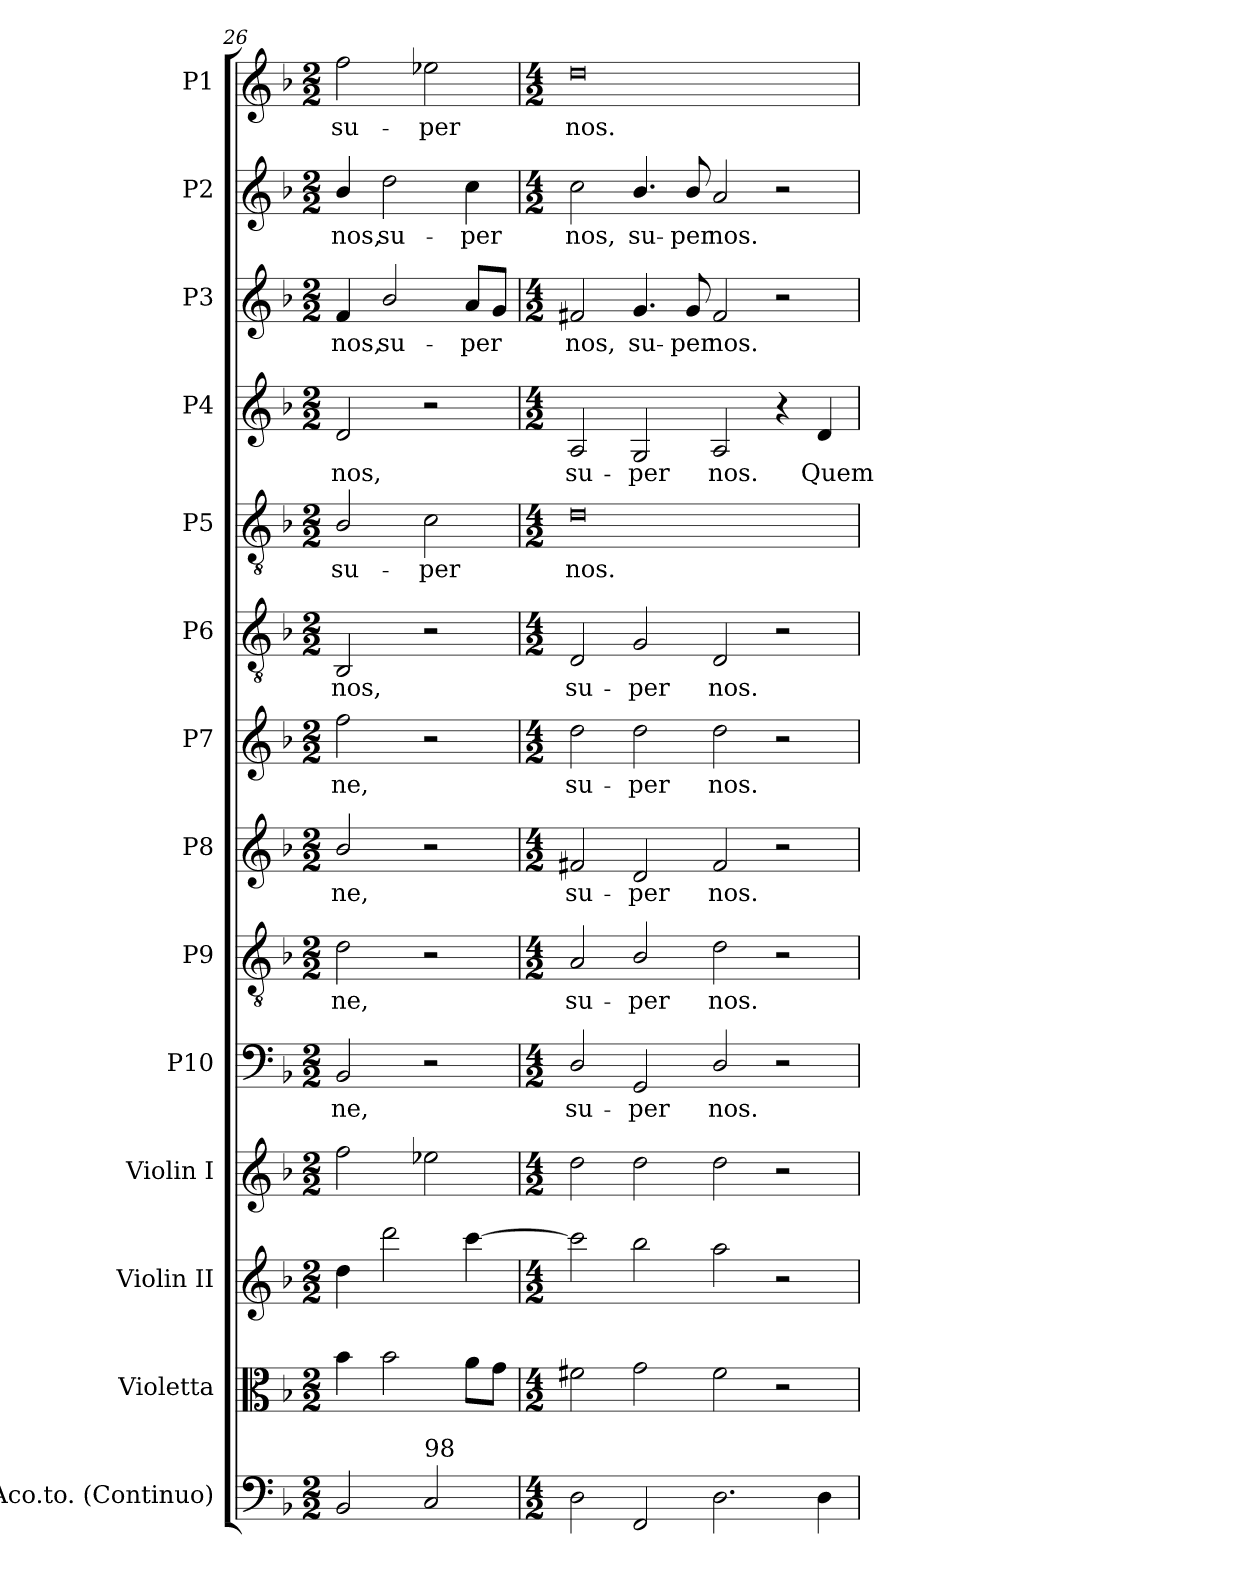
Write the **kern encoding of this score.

**kern	**kern	**kern	**kern	**kern	**text	**kern	**text	**kern	**text	**kern	**text	**kern	**text	**kern	**text	**kern	**text	**kern	**text	**kern	**text	**kern	**text
*part14	*part13	*part12	*part11	*part10	*part10	*part9	*part9	*part8	*part8	*part7	*part7	*part6	*part6	*part5	*part5	*part4	*part4	*part3	*part3	*part2	*part2	*part1	*part1
*staff14	*staff13	*staff12	*staff11	*staff10	*staff10	*staff9	*staff9	*staff8	*staff8	*staff7	*staff7	*staff6	*staff6	*staff5	*staff5	*staff4	*staff4	*staff3	*staff3	*staff2	*staff2	*staff1	*staff1
*I"Aco.to. (Continuo)	*I"Violetta	*I"Violin II	*I"Violin I	*I"P10	*	*I"P9	*	*I"P8	*	*I"P7	*	*I"P6	*	*I"P5	*	*I"P4	*	*I"P3	*	*I"P2	*	*I"P1	*
*I'Cont.	*I'Vla.	*I'Vln. II	*I'Vln. I	*	*	*	*	*	*	*	*	*	*	*	*	*	*	*	*	*	*	*	*
!!LO:PB:g=z
*clefF4	*clefC3	*clefG2	*clefG2	*clefF4	*	*clefGv2	*	*clefG2	*	*clefG2	*	*clefGv2	*	*clefGv2	*	*clefG2	*	*clefG2	*	*clefG2	*	*clefG2	*
*	*	*	*	*	*	*ITrd7c12	*	*	*	*	*	*ITrd7c12	*	*ITrd7c12	*	*	*	*	*	*	*	*	*
*k[b-]	*k[b-]	*k[b-]	*k[b-]	*k[b-]	*	*k[b-]	*	*k[b-]	*	*k[b-]	*	*k[b-]	*	*k[b-]	*	*k[b-]	*	*k[b-]	*	*k[b-]	*	*k[b-]	*
*F:	*F:	*F:	*F:	*F:	*	*F:	*	*F:	*	*F:	*	*F:	*	*F:	*	*F:	*	*F:	*	*F:	*	*F:	*
*M2/2	*M2/2	*M2/2	*M2/2	*M2/2	*	*M2/2	*	*M2/2	*	*M2/2	*	*M2/2	*	*M2/2	*	*M2/2	*	*M2/2	*	*M2/2	*	*M2/2	*
=26	=26	=26	=26	=26	=26	=26	=26	=26	=26	=26	=26	=26	=26	=26	=26	=26	=26	=26	=26	=26	=26	=26	=26
!	!	!	!	!	!LO:LY:b:color=#000000	!	!	!	!	!	!	!	!	!	!	!	!	!	!	!	!	!	!
!	!	!	!	!	!	!	!LO:LY:b:color=#000000	!	!	!	!	!	!	!	!	!	!	!	!	!	!	!	!
!	!	!	!	!	!	!	!	!	!LO:LY:b:color=#000000	!	!	!	!	!	!	!	!	!	!	!	!	!	!
!	!	!	!	!	!	!	!	!	!	!	!LO:LY:b:color=#000000	!	!	!	!	!	!	!	!	!	!	!	!
!	!	!	!	!	!	!	!	!	!	!	!	!	!LO:LY:b:color=#000000	!	!	!	!	!	!	!	!	!	!
!	!	!	!	!	!	!	!	!	!	!	!	!	!	!	!LO:LY:b:color=#000000	!	!	!	!	!	!	!	!
!	!	!	!	!	!	!	!	!	!	!	!	!	!	!	!	!	!LO:LY:b:color=#000000	!	!	!	!	!	!
!	!	!	!	!	!	!	!	!	!	!	!	!	!	!	!	!	!	!	!LO:LY:b:color=#000000	!	!	!	!
!	!	!	!	!	!	!	!	!	!	!	!	!	!	!	!	!	!	!	!	!	!LO:LY:b:color=#000000	!	!
!	!	!	!	!	!	!	!	!	!	!	!	!	!	!	!	!	!	!	!	!	!	!	!LO:LY:b:color=#000000
2BB-i/	4b-i\	4ddi\	2ffi\	2BB-i/	-ne,	2Di\	-ne,	2b-i/	-ne,	2ffi\	-ne,	2BBB-i/	nos,	2BB-i/	su-	2di/	nos,	4fi/	nos,	4b-i/	nos,	2ffi\	su-
!	!	!	!	!	!	!	!	!	!	!	!	!	!	!	!	!	!	!	!LO:LY:b:color=#000000	!	!	!	!
!	!	!	!	!	!	!	!	!	!	!	!	!	!	!	!	!	!	!	!	!	!LO:LY:b:color=#000000	!	!
.	2b-i\	2dddi\	.	.	.	.	.	.	.	.	.	.	.	.	.	.	.	2b-i/	su-	2ddi\	su-	.	.
!	!	!	!	!	!	!	!	!	!	!	!	!	!	!	!LO:LY:b:color=#000000	!	!	!	!	!	!	!	!
!LO:TX:a:t=98	!	!	!	!	!	!	!	!	!	!	!	!	!	!	!	!	!	!	!	!	!	!	!
!	!	!	!	!	!	!	!	!	!	!	!	!	!	!	!	!	!	!	!	!	!	!	!LO:LY:b:color=#000000
2Ci/	.	.	2ee-Xi\	2r	.	2r	.	2r	.	2r	.	2r	.	2Ci\	-per	2r	.	.	.	.	.	2ee-Xi\	-per
!	!	!	!	!	!	!	!	!	!	!	!	!	!	!	!	!	!	!	!LO:LY:b:color=#000000	!	!	!	!
!	!	!	!	!	!	!	!	!	!	!	!	!	!	!	!	!	!	!	!	!	!LO:LY:b:color=#000000	!	!
.	8ai\L	[4ccci\	.	.	.	.	.	.	.	.	.	.	.	.	.	.	.	8ai/L	-per	4cci\	-per	.	.
.	8gi\J	.	.	.	.	.	.	.	.	.	.	.	.	.	.	.	.	8gi/J	.	.	.	.	.
=27	=27	=27	=27	=27	=27	=27	=27	=27	=27	=27	=27	=27	=27	=27	=27	=27	=27	=27	=27	=27	=27	=27	=27
*M4/2	*M4/2	*M4/2	*M4/2	*M4/2	*	*M4/2	*	*M4/2	*	*M4/2	*	*M4/2	*	*M4/2	*	*M4/2	*	*M4/2	*	*M4/2	*	*M4/2	*
!	!	!	!	!	!LO:LY:b:color=#000000	!	!	!	!	!	!	!	!	!	!	!	!	!	!	!	!	!	!
!	!	!	!	!	!	!	!LO:LY:b:color=#000000	!	!	!	!	!	!	!	!	!	!	!	!	!	!	!	!
!	!	!	!	!	!	!	!	!	!LO:LY:b:color=#000000	!	!	!	!	!	!	!	!	!	!	!	!	!	!
!	!	!	!	!	!	!	!	!	!	!	!LO:LY:b:color=#000000	!	!	!	!	!	!	!	!	!	!	!	!
!	!	!	!	!	!	!	!	!	!	!	!	!	!LO:LY:b:color=#000000	!	!	!	!	!	!	!	!	!	!
!	!	!	!	!	!	!	!	!	!	!	!	!	!	!	!LO:LY:b:color=#000000	!	!	!	!	!	!	!	!
!	!	!	!	!	!	!	!	!	!	!	!	!	!	!	!	!	!LO:LY:b:color=#000000	!	!	!	!	!	!
!	!	!	!	!	!	!	!	!	!	!	!	!	!	!	!	!	!	!	!LO:LY:b:color=#000000	!	!	!	!
!	!	!	!	!	!	!	!	!	!	!	!	!	!	!	!	!	!	!	!	!	!LO:LY:b:color=#000000	!	!
!	!	!	!	!	!	!	!	!	!	!	!	!	!	!	!	!	!	!	!	!	!	!	!LO:LY:b:color=#000000
2Di\	2f#Xi\	2ccci\]	2ddi\	2Di/	su-	2AAi/	su-	2f#Xi/	su-	2ddi\	su-	2DDi/	su-	0Di	nos.	2Ai/	su-	2f#Xi/	nos,	2cci\	nos,	0ddi	nos.
!	!	!	!	!	!LO:LY:b:color=#000000	!	!	!	!	!	!	!	!	!	!	!	!	!	!	!	!	!	!
!	!	!	!	!	!	!	!LO:LY:b:color=#000000	!	!	!	!	!	!	!	!	!	!	!	!	!	!	!	!
!	!	!	!	!	!	!	!	!	!LO:LY:b:color=#000000	!	!	!	!	!	!	!	!	!	!	!	!	!	!
!	!	!	!	!	!	!	!	!	!	!	!LO:LY:b:color=#000000	!	!	!	!	!	!	!	!	!	!	!	!
!	!	!	!	!	!	!	!	!	!	!	!	!	!LO:LY:b:color=#000000	!	!	!	!	!	!	!	!	!	!
!	!	!	!	!	!	!	!	!	!	!	!	!	!	!	!	!	!LO:LY:b:color=#000000	!	!	!	!	!	!
!	!	!	!	!	!	!	!	!	!	!	!	!	!	!	!	!	!	!	!LO:LY:b:color=#000000	!	!	!	!
!	!	!	!	!	!	!	!	!	!	!	!	!	!	!	!	!	!	!	!	!	!LO:LY:b:color=#000000	!	!
2FFi/	2gi\	2bb-i\	2ddi\	2GGi/	-per	2BB-i/	-per	2di/	-per	2ddi\	-per	2GGi/	-per	.	.	2Gi/	-per	4.gi/	su-	4.b-i/	su-	.	.
!	!	!	!	!	!	!	!	!	!	!	!	!	!	!	!	!	!	!	!LO:LY:b:color=#000000	!	!	!	!
!	!	!	!	!	!	!	!	!	!	!	!	!	!	!	!	!	!	!	!	!	!LO:LY:b:color=#000000	!	!
.	.	.	.	.	.	.	.	.	.	.	.	.	.	.	.	.	.	8gi/	-per	8b-i/	-per	.	.
!	!	!	!	!	!LO:LY:b:color=#000000	!	!	!	!	!	!	!	!	!	!	!	!	!	!	!	!	!	!
!	!	!	!	!	!	!	!LO:LY:b:color=#000000	!	!	!	!	!	!	!	!	!	!	!	!	!	!	!	!
!	!	!	!	!	!	!	!	!	!LO:LY:b:color=#000000	!	!	!	!	!	!	!	!	!	!	!	!	!	!
!	!	!	!	!	!	!	!	!	!	!	!LO:LY:b:color=#000000	!	!	!	!	!	!	!	!	!	!	!	!
!	!	!	!	!	!	!	!	!	!	!	!	!	!LO:LY:b:color=#000000	!	!	!	!	!	!	!	!	!	!
!	!	!	!	!	!	!	!	!	!	!	!	!	!	!	!	!	!LO:LY:b:color=#000000	!	!	!	!	!	!
!	!	!	!	!	!	!	!	!	!	!	!	!	!	!	!	!	!	!	!LO:LY:b:color=#000000	!	!	!	!
!	!	!	!	!	!	!	!	!	!	!	!	!	!	!	!	!	!	!	!	!	!LO:LY:b:color=#000000	!	!
2.Di\	2f#i\	2aai\	2ddi\	2Di/	nos.	2Di\	nos.	2f#i/	nos.	2ddi\	nos.	2DDi/	nos.	.	.	2Ai/	nos.	2f#i/	nos.	2ai/	nos.	.	.
.	2r	2r	2r	2r	.	2r	.	2r	.	2r	.	2r	.	.	.	4r	.	2r	.	2r	.	.	.
!	!	!	!	!	!	!	!	!	!	!	!	!	!	!	!	!	!LO:LY:b:color=#000000	!	!	!	!	!	!
4Di\	.	.	.	.	.	.	.	.	.	.	.	.	.	.	.	4di/	Quem-	.	.	.	.	.	.
=	=	=	=	=	=	=	=	=	=	=	=	=	=	=	=	=	=	=	=	=	=	=	=
*-	*-	*-	*-	*-	*-	*-	*-	*-	*-	*-	*-	*-	*-	*-	*-	*-	*-	*-	*-	*-	*-	*-	*-
